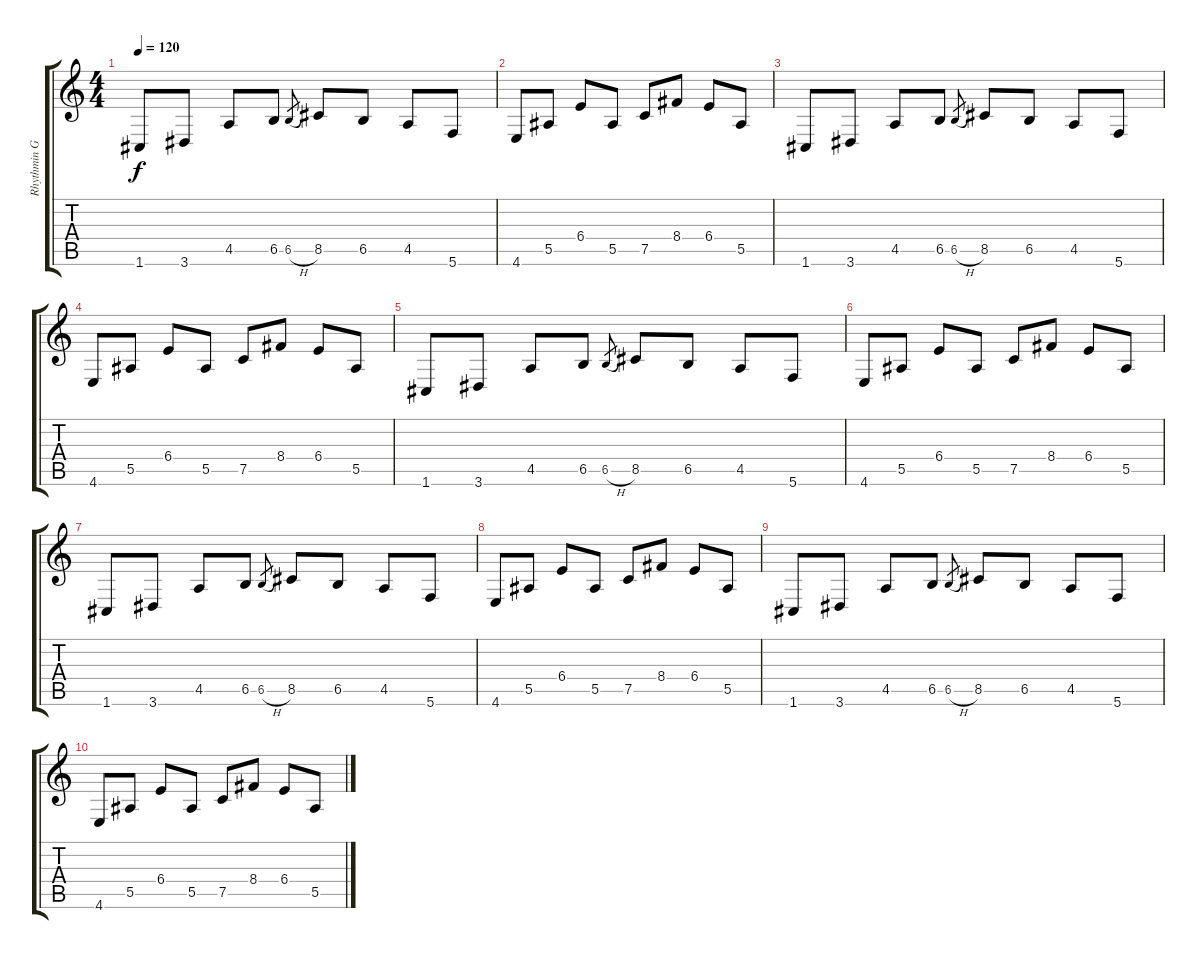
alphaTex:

\track ("Rhythmin Guitar #2" "Rhythmin G") {instrument distortionguitar}
\staff {score tabs}
\tuning (C4 G3 Eb3 Bb2 F2 C2) {hide}
\ts (4 4)
\tempo 120
\clef g2
\ks c
1.6.8{dy f} 3.6.8 4.5.8 6.5.8 6.5{h}.8{gr} 8.5.8 6.5.8 4.5.8 5.6.8 |
4.6.8 5.5.8 6.4.8 5.5.8 7.5.8 8.4.8 6.4.8 5.5.8 |
1.6.8 3.6.8 4.5.8 6.5.8 6.5{h}.8{gr} 8.5.8 6.5.8 4.5.8 5.6.8 |
4.6.8 5.5.8 6.4.8 5.5.8 7.5.8 8.4.8 6.4.8 5.5.8 |
1.6.8 3.6.8 4.5.8 6.5.8 6.5{h}.8{gr} 8.5.8 6.5.8 4.5.8 5.6.8 |
4.6.8 5.5.8 6.4.8 5.5.8 7.5.8 8.4.8 6.4.8 5.5.8 |
1.6.8 3.6.8 4.5.8 6.5.8 6.5{h}.8{gr} 8.5.8 6.5.8 4.5.8 5.6.8 |
4.6.8 5.5.8 6.4.8 5.5.8 7.5.8 8.4.8 6.4.8 5.5.8 |
1.6.8 3.6.8 4.5.8 6.5.8 6.5{h}.8{gr} 8.5.8 6.5.8 4.5.8 5.6.8 |
4.6.8 5.5.8 6.4.8 5.5.8 7.5.8 8.4.8 6.4.8 5.5.8
